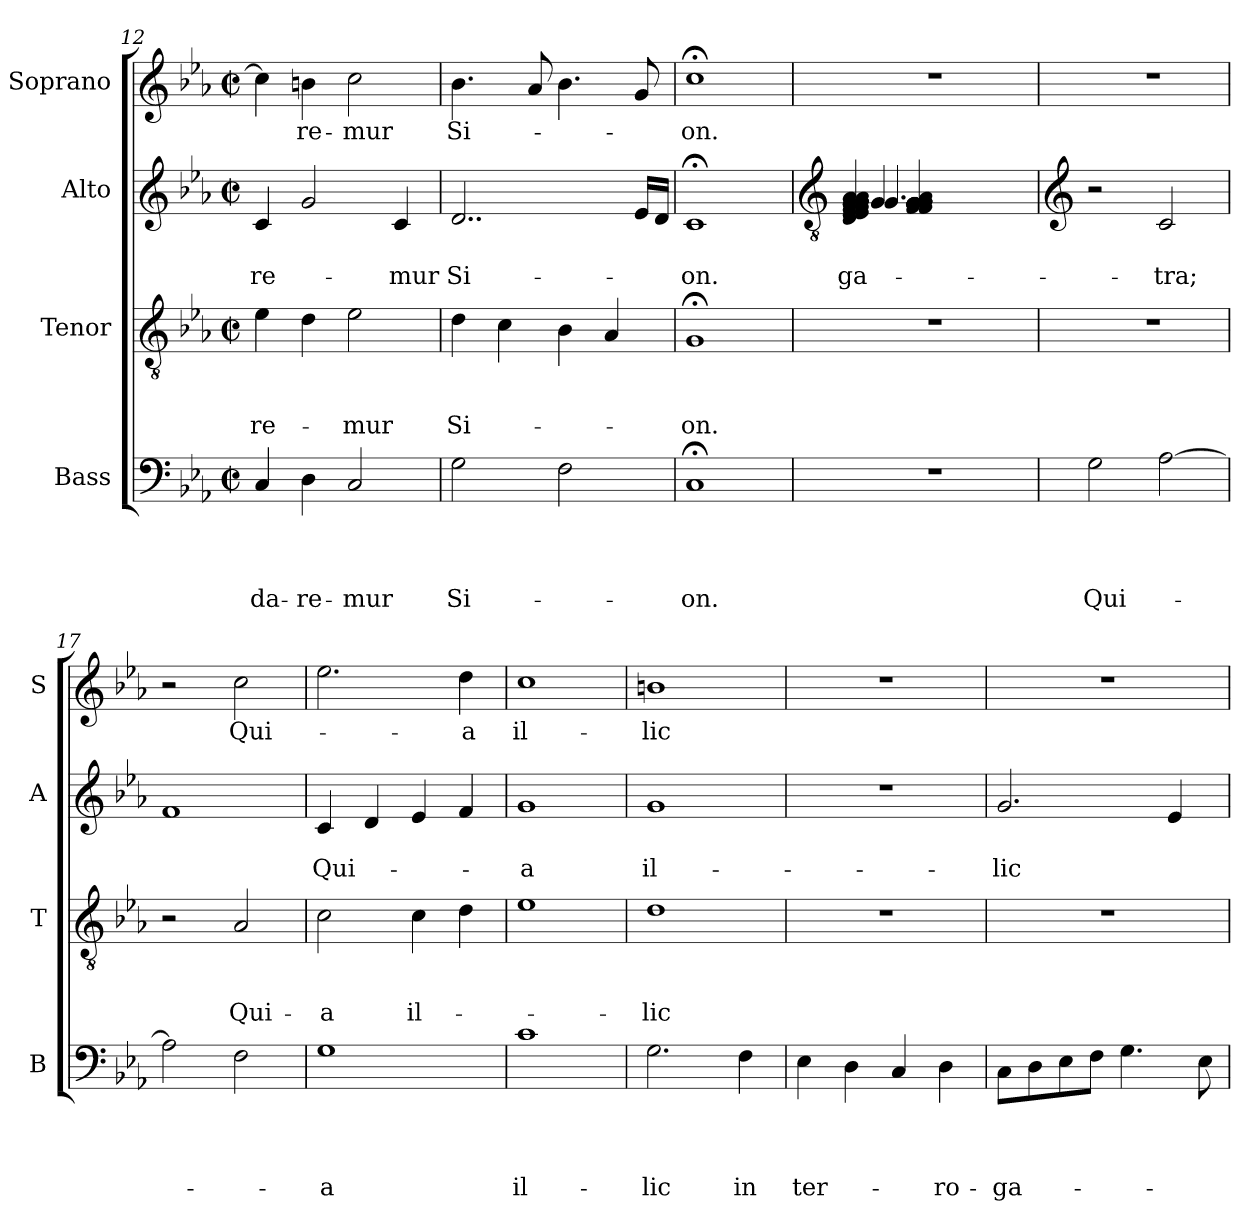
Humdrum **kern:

**kern	**text	**text	**text	**text	**kern	**text	**text	**text	**kern	**text	**text	**kern	**text
*part4	*part4	*part4	*part4	*part4	*part3	*part3	*part3	*part3	*part2	*part2	*part2	*part1	*part1
*staff4	*staff4	*staff4	*staff4	*staff4	*staff3	*staff3	*staff3	*staff3	*staff2	*staff2	*staff2	*staff1	*staff1
*I"Bass	*	*	*	*	*I"Tenor	*	*	*	*I"Alto	*	*	*I"Soprano	*
*I'B	*	*	*	*	*I'T	*	*	*	*I'A	*	*	*I'S	*
*clefF4	*	*	*	*	*clefGv2	*	*	*	*clefG2	*	*	*clefG2	*
*k[b-e-a-]	*	*	*	*	*k[b-e-a-]	*	*	*	*k[b-e-a-]	*	*	*k[b-e-a-]	*
*E-:	*	*	*	*	*E-:	*	*	*	*E-:	*	*	*E-:	*
*M2/2	*	*	*	*	*M2/2	*	*	*	*M2/2	*	*	*M2/2	*
*met(c|)	*	*	*	*	*met(c|)	*	*	*	*met(c|)	*	*	*met(c|)	*
=12	=12	=12	=12	=12	=12	=12	=12	=12	=12	=12	=12	=12	=12
!	!	!	!	!LO:LY:b	!	!	!	!LO:LY:b	!	!	!LO:LY:b	!	!
4C/	.	.	.	-da-	4e-\	.	.	-re-	4c/	.	-re-	4cc\]	.
!	!	!	!	!LO:LY:b	!	!	!	!	!	!	!	!	!LO:LY:b
4D\	.	.	.	-re-	4d\	.	.	.	2g/	.	.	4bn\	-re-
!	!	!	!	!LO:LY:b	!	!	!	!LO:LY:b	!	!	!	!	!LO:LY:b
2C/	.	.	.	-mur	2e-\	.	.	-mur	.	.	.	2cc\	-mur
!	!	!	!	!	!	!	!	!	!	!	!LO:LY:b	!	!
.	.	.	.	.	.	.	.	.	4c/	.	-mur	.	.
=13	=13	=13	=13	=13	=13	=13	=13	=13	=13	=13	=13	=13	=13
!	!	!	!	!LO:LY:b	!	!	!	!LO:LY:b	!	!	!LO:LY:b	!	!LO:LY:b
2G\	.	.	.	Si-	4d\	.	.	Si-	2..d/	.	Si-	4.b-\	Si-
.	.	.	.	.	4c\	.	.	.	.	.	.	.	.
.	.	.	.	.	.	.	.	.	.	.	.	8a-/	.
2F\	.	.	.	.	4B-\	.	.	.	.	.	.	4.b-\	.
.	.	.	.	.	4A-/	.	.	.	.	.	.	.	.
.	.	.	.	.	.	.	.	.	16e-/LL	.	.	8g/	.
.	.	.	.	.	.	.	.	.	16d/JJ	.	.	.	.
=14	=14	=14	=14	=14	=14	=14	=14	=14	=14	=14	=14	=14	=14
!	!	!	!	!LO:LY:b	!	!	!	!LO:LY:b	!	!	!LO:LY:b	!	!LO:LY:b
1C;	.	.	.	-on.	1G;	.	.	-on.	1c;	.	-on.	1cc;<	-on.
!!LO:LB:g=z
=15	=15	=15	=15	=15	=15	=15	=15	=15	=15	=15	=15	=15	=15
*	*	*	*	*	*	*	*	*	*clefGv2	*	*	*	*
!	!	!	!	!	!	!	!	!	!	!	!LO:LY:b	!	!
*	*	*	*	*	*	*	*	*	*^	*	*	*	*
*	*	*	*	*	*	*	*	*	*	*^	*	*	*	*
!	!	!	!	!	!	!	!	!	!	!	!	!	!LO:LY:b	!	!
*	*	*	*	*	*	*	*	*	*	*	*^	*	*	*	*
!	!	!	!	!	!	!	!	!	!	!	!	!	!	!LO:LY:b	!	!
1r	.	.	.	.	1r	.	.	.	4D/ 4E-/ 4E-/ 4F/ 4F/ 4G/ 4G/ 4G/ 4G/ 4G/ 4A-/ 4A-/	4G/)	4.G/	(4F/ 4F/ 4G/ 4G/ 4G/ 4G/ 4G/ 4G/ 4G/ 4G/ 4G/ 4A-/	.	-ga-	1r	.
.	.	.	.	.	.	.	.	.	2ryy	2ryy	.	2ryy	.	.	.	.
.	.	.	.	.	.	.	.	.	.	.	2ryy	.	.	.	.	.
.	.	.	.	.	.	.	.	.	8ryy	8ryy	.	8ryy	.	.	.	.
.	.	.	.	.	.	.	.	.	8ryy	8ryy	8ryy	8ryy	.	.	.	.
*	*	*	*	*	*	*	*	*	*v	*v	*v	*v	*	*	*	*
!!LO:PB:g=z
=16	=16	=16	=16	=16	=16	=16	=16	=16	=16	=16	=16	=16	=16
*	*	*	*	*	*	*	*	*	*clefG2	*	*	*	*
*	*	*	*	*	*	*	*	*	*^	*	*	*	*
*	*	*	*	*	*	*	*	*	*	*^	*	*	*	*
*	*	*	*	*	*	*	*	*	*	*	*^	*	*	*	*
!	!	!	!	!LO:LY:b	!	!	!	!	!	!	!	!	!	!	!	!
*	*	*	*	*	*	*	*	*	*v	*v	*v	*v	*	*	*	*
2G\	.	.	.	Qui-	1r	.	.	.	2r	.	.	1r	.
!	!	!	!	!	!	!	!	!	!	!	!LO:LY:b	!	!
[>2A-\	.	.	.	.	.	.	.	.	2c/	.	-tra;	.	.
=17	=17	=17	=17	=17	=17	=17	=17	=17	=17	=17	=17	=17	=17
2A-\]	.	.	.	.	2r	.	.	.	1f	.	.	2r	.
!	!	!	!	!	!	!	!	!LO:LY:b	!	!	!	!	!LO:LY:b
2F\	.	.	.	.	2A-/	.	.	Qui-	.	.	.	2cc\	Qui-
=18	=18	=18	=18	=18	=18	=18	=18	=18	=18	=18	=18	=18	=18
!	!	!	!	!LO:LY:b:rj	!	!	!	!LO:LY:b	!	!	!LO:LY:b	!	!
1G	.	.	.	-a	2c\	.	.	-a	4c/	.	Qui-	2.ee-\	.
.	.	.	.	.	.	.	.	.	4d/	.	.	.	.
!	!	!	!	!	!	!	!	!LO:LY:b	!	!	!	!	!
.	.	.	.	.	4c\	.	.	il-	4e-/	.	.	.	.
!	!	!	!	!	!	!	!	!	!	!	!	!	!LO:LY:b
.	.	.	.	.	4d\	.	.	.	4f/	.	.	4dd\	-a
=19	=19	=19	=19	=19	=19	=19	=19	=19	=19	=19	=19	=19	=19
!	!	!	!	!LO:LY:b	!	!	!	!	!	!	!LO:LY:b	!	!LO:LY:b
1c	.	.	.	il-	1e-	.	.	.	1g	.	-a	1cc	il-
=20	=20	=20	=20	=20	=20	=20	=20	=20	=20	=20	=20	=20	=20
!	!	!	!	!LO:LY:b	!	!	!	!LO:LY:b	!	!	!LO:LY:b	!	!LO:LY:b
2.G\	.	.	.	-lic	1d	.	.	-lic	1g	.	il-	1bn	-lic
!	!	!	!	!LO:LY:b	!	!	!	!	!	!	!	!	!
4F\	.	.	.	in	.	.	.	.	.	.	.	.	.
=21	=21	=21	=21	=21	=21	=21	=21	=21	=21	=21	=21	=21	=21
!	!	!	!	!LO:LY:b	!	!	!	!	!	!	!	!	!
4E-\	.	.	.	ter-	1r	.	.	.	1r	.	.	1r	.
4D\	.	.	.	.	.	.	.	.	.	.	.	.	.
4C/	.	.	.	.	.	.	.	.	.	.	.	.	.
!	!	!	!	!LO:LY:b	!	!	!	!	!	!	!	!	!
4D\	.	.	.	-ro-	.	.	.	.	.	.	.	.	.
=22	=22	=22	=22	=22	=22	=22	=22	=22	=22	=22	=22	=22	=22
!	!	!	!	!LO:LY:b	!	!	!	!	!	!	!LO:LY:b	!	!
8C\L	.	.	.	-ga-	1r	.	.	.	2.g/	.	-lic	1r	.
8D\	.	.	.	.	.	.	.	.	.	.	.	.	.
8E-\	.	.	.	.	.	.	.	.	.	.	.	.	.
8F\J	.	.	.	.	.	.	.	.	.	.	.	.	.
4.G\	.	.	.	.	.	.	.	.	.	.	.	.	.
.	.	.	.	.	.	.	.	.	4e-/	.	.	.	.
8E-\	.	.	.	.	.	.	.	.	.	.	.	.	.
=	=	=	=	=	=	=	=	=	=	=	=	=	=
*-	*-	*-	*-	*-	*-	*-	*-	*-	*-	*-	*-	*-	*-
